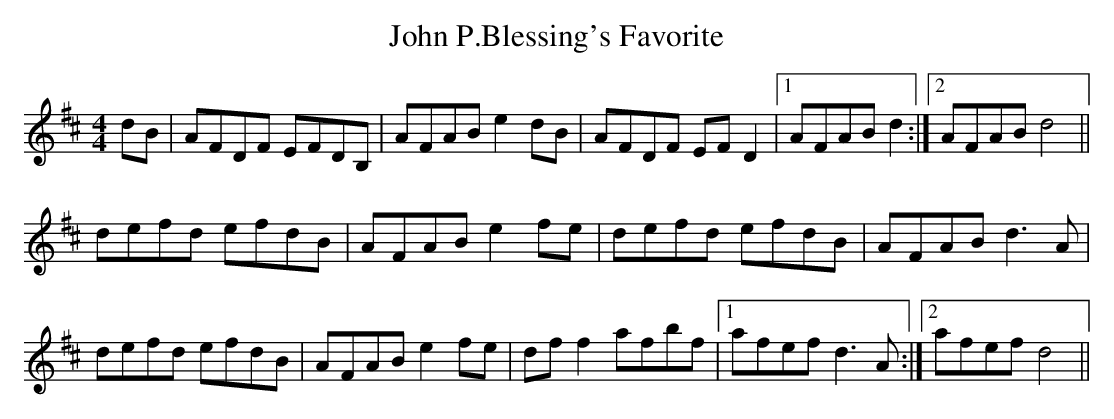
X:1
T: John P.Blessing's Favorite
M: 4/4
L: 1/8
K: D
dB|AFDF EFDB,|AFAB e2 dB|AFDF EF D2|1\
AFAB d2 :|2 AFAB d4||
defd efdB|AFAB e2 fe|defd efdB|AFAB d3 A |
defd efdB|AFAB e2 fe|df f2 afbf|1\
afef d3 A :|2 afef d4 ||
